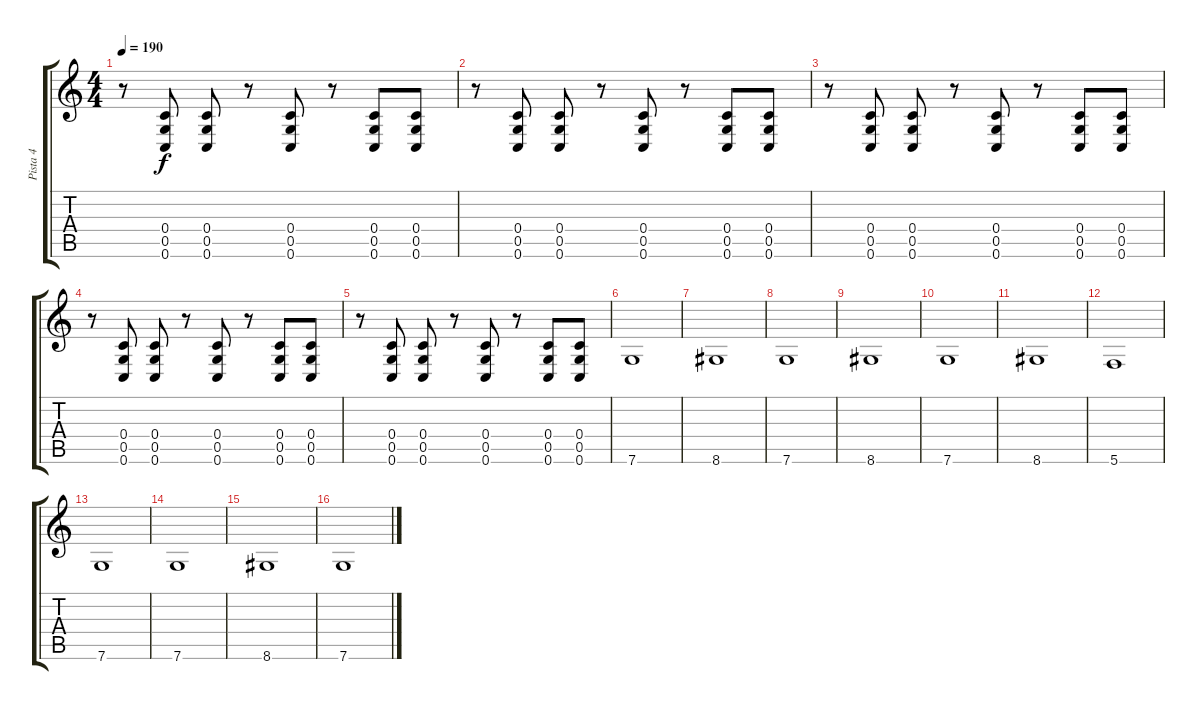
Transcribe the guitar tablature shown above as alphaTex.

\track ("Pista 4" "Pista 4") {instrument distortionguitar}
\staff {score tabs}
\tuning (D4 A3 F3 C3 G2 C2) {hide}
\ts (4 4)
\tempo 190
\clef g2
\ks c
r.8{dy f} (0.4 0.5 0.6).8 (0.4 0.5 0.6).8 r.8 (0.4 0.5 0.6).8 r.8 (0.4 0.5 0.6).8 (0.4 0.5 0.6).8 |
r.8 (0.4 0.5 0.6).8 (0.4 0.5 0.6).8 r.8 (0.4 0.5 0.6).8 r.8 (0.4 0.5 0.6).8 (0.4 0.5 0.6).8 |
r.8 (0.4 0.5 0.6).8 (0.4 0.5 0.6).8 r.8 (0.4 0.5 0.6).8 r.8 (0.4 0.5 0.6).8 (0.4 0.5 0.6).8 |
r.8 (0.4 0.5 0.6).8 (0.4 0.5 0.6).8 r.8 (0.4 0.5 0.6).8 r.8 (0.4 0.5 0.6).8 (0.4 0.5 0.6).8 |
r.8 (0.4 0.5 0.6).8 (0.4 0.5 0.6).8 r.8 (0.4 0.5 0.6).8 r.8 (0.4 0.5 0.6).8 (0.4 0.5 0.6).8 |
7.6.1 |
8.6.1 |
7.6.1 |
8.6.1 |
7.6.1 |
8.6.1 |
5.6.1 |
7.6.1 |
7.6.1 |
8.6.1 |
7.6.1
